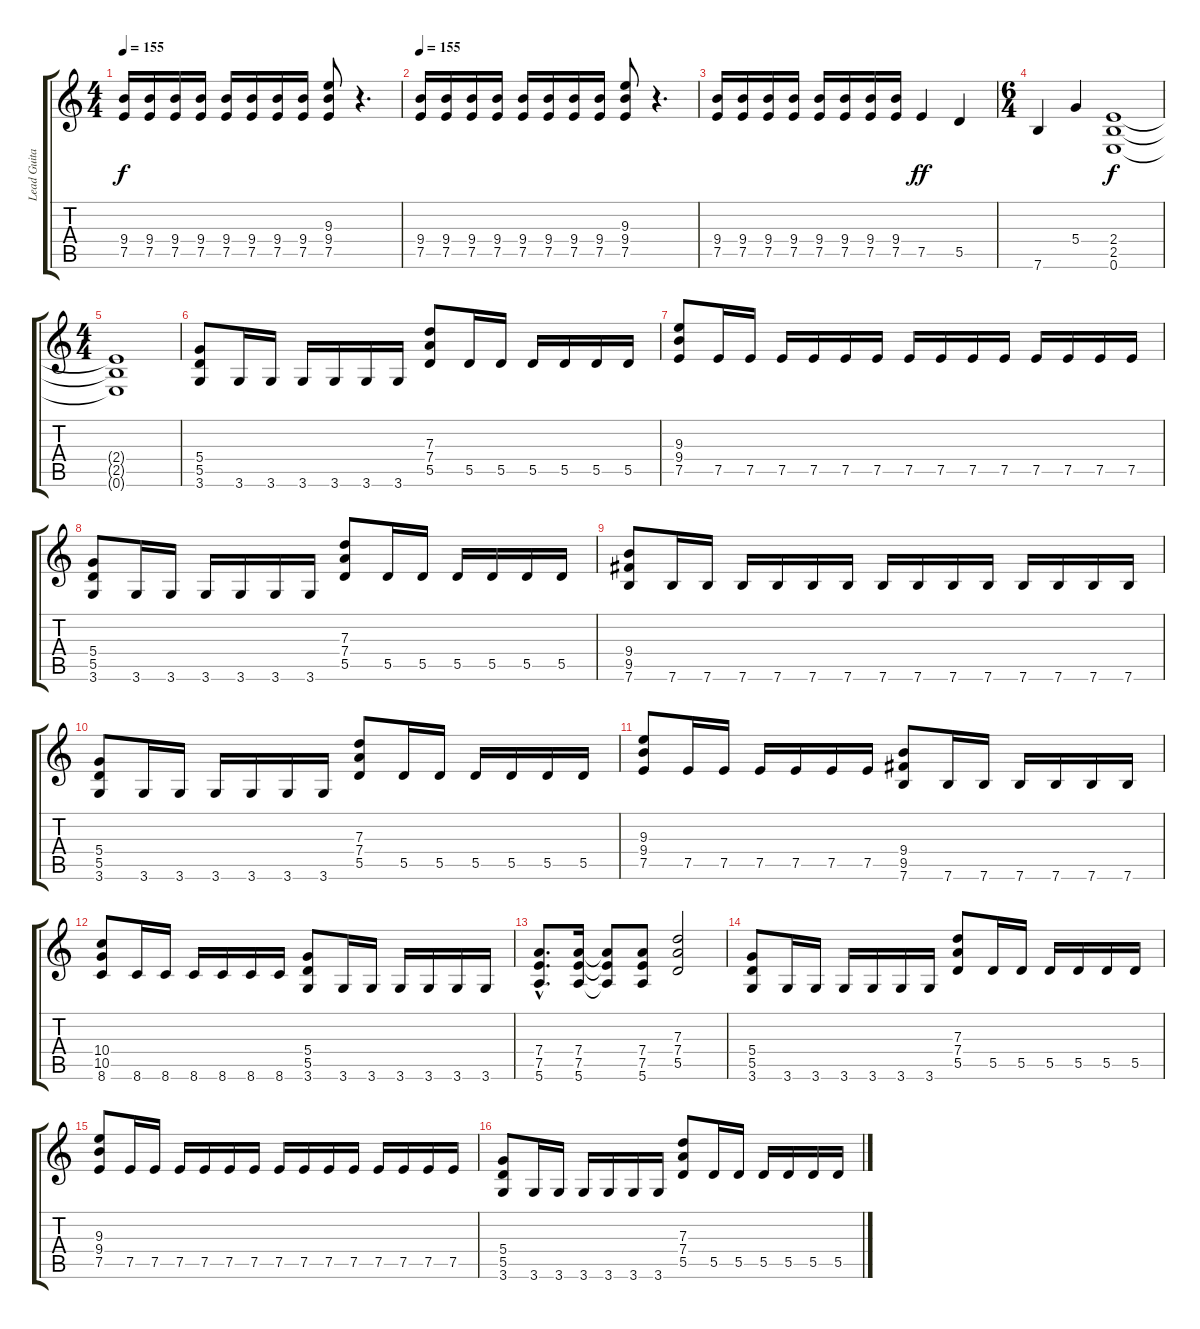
\track ("Lead Guitar" "Lead Guita") {instrument distortionguitar}
\staff {score tabs}
\tuning (E4 B3 G3 D3 A2 E2) {hide}
\ts (4 4)
\tempo 155
\clef g2
\ks c
(9.4 7.5).16{dy f instrument distortionguitar} (9.4 7.5).16 (9.4 7.5).16 (9.4 7.5).16 (9.4 7.5).16 (9.4 7.5).16 (9.4 7.5).16 (9.4 7.5).16 (9.3 9.4 7.5).8 r.4{d} |
\tempo 155
(9.4 7.5).16 (9.4 7.5).16 (9.4 7.5).16 (9.4 7.5).16 (9.4 7.5).16 (9.4 7.5).16 (9.4 7.5).16 (9.4 7.5).16 (9.3 9.4 7.5).8 r.4{d} |
(9.4 7.5).16 (9.4 7.5).16 (9.4 7.5).16 (9.4 7.5).16 (9.4 7.5).16 (9.4 7.5).16 (9.4 7.5).16 (9.4 7.5).16 7.5.4{dy ff} 5.5.4 |
\ts (6 4)
7.6.4 5.4.4 (2.4 2.5 0.6).1{dy f} |
\ts (4 4)
(2.4{t} 2.5{t} 0.6{t}).1 |
(5.4 5.5 3.6).8 3.6.16 3.6.16 3.6.16 3.6.16 3.6.16 3.6.16 (7.3 7.4 5.5).8 5.5.16 5.5.16 5.5.16 5.5.16 5.5.16 5.5.16 |
(9.3 9.4 7.5).8 7.5.16 7.5.16 7.5.16 7.5.16 7.5.16 7.5.16 7.5.16 7.5.16 7.5.16 7.5.16 7.5.16 7.5.16 7.5.16 7.5.16 |
(5.4 5.5 3.6).8 3.6.16 3.6.16 3.6.16 3.6.16 3.6.16 3.6.16 (7.3 7.4 5.5).8 5.5.16 5.5.16 5.5.16 5.5.16 5.5.16 5.5.16 |
(9.4 9.5 7.6).8 7.6.16 7.6.16 7.6.16 7.6.16 7.6.16 7.6.16 7.6.16 7.6.16 7.6.16 7.6.16 7.6.16 7.6.16 7.6.16 7.6.16 |
(5.4 5.5 3.6).8 3.6.16 3.6.16 3.6.16 3.6.16 3.6.16 3.6.16 (7.3 7.4 5.5).8 5.5.16 5.5.16 5.5.16 5.5.16 5.5.16 5.5.16 |
(9.3 9.4 7.5).8 7.5.16 7.5.16 7.5.16 7.5.16 7.5.16 7.5.16 (9.4 9.5 7.6).8 7.6.16 7.6.16 7.6.16 7.6.16 7.6.16 7.6.16 |
(10.4 10.5 8.6).8 8.6.16 8.6.16 8.6.16 8.6.16 8.6.16 8.6.16 (5.4 5.5 3.6).8 3.6.16 3.6.16 3.6.16 3.6.16 3.6.16 3.6.16 |
(7.4{hac} 7.5 5.6{hac}).8{d} (7.4 7.5 5.6).16 (7.4{t} 7.5{t} 5.6{t}).8 (7.4 7.5 5.6).8 (7.3 7.4 5.5).2 |
(5.4 5.5 3.6).8 3.6.16 3.6.16 3.6.16 3.6.16 3.6.16 3.6.16 (7.3 7.4 5.5).8 5.5.16 5.5.16 5.5.16 5.5.16 5.5.16 5.5.16 |
(9.3 9.4 7.5).8 7.5.16 7.5.16 7.5.16 7.5.16 7.5.16 7.5.16 7.5.16 7.5.16 7.5.16 7.5.16 7.5.16 7.5.16 7.5.16 7.5.16 |
(5.4 5.5 3.6).8 3.6.16 3.6.16 3.6.16 3.6.16 3.6.16 3.6.16 (7.3 7.4 5.5).8 5.5.16 5.5.16 5.5.16 5.5.16 5.5.16 5.5.16
